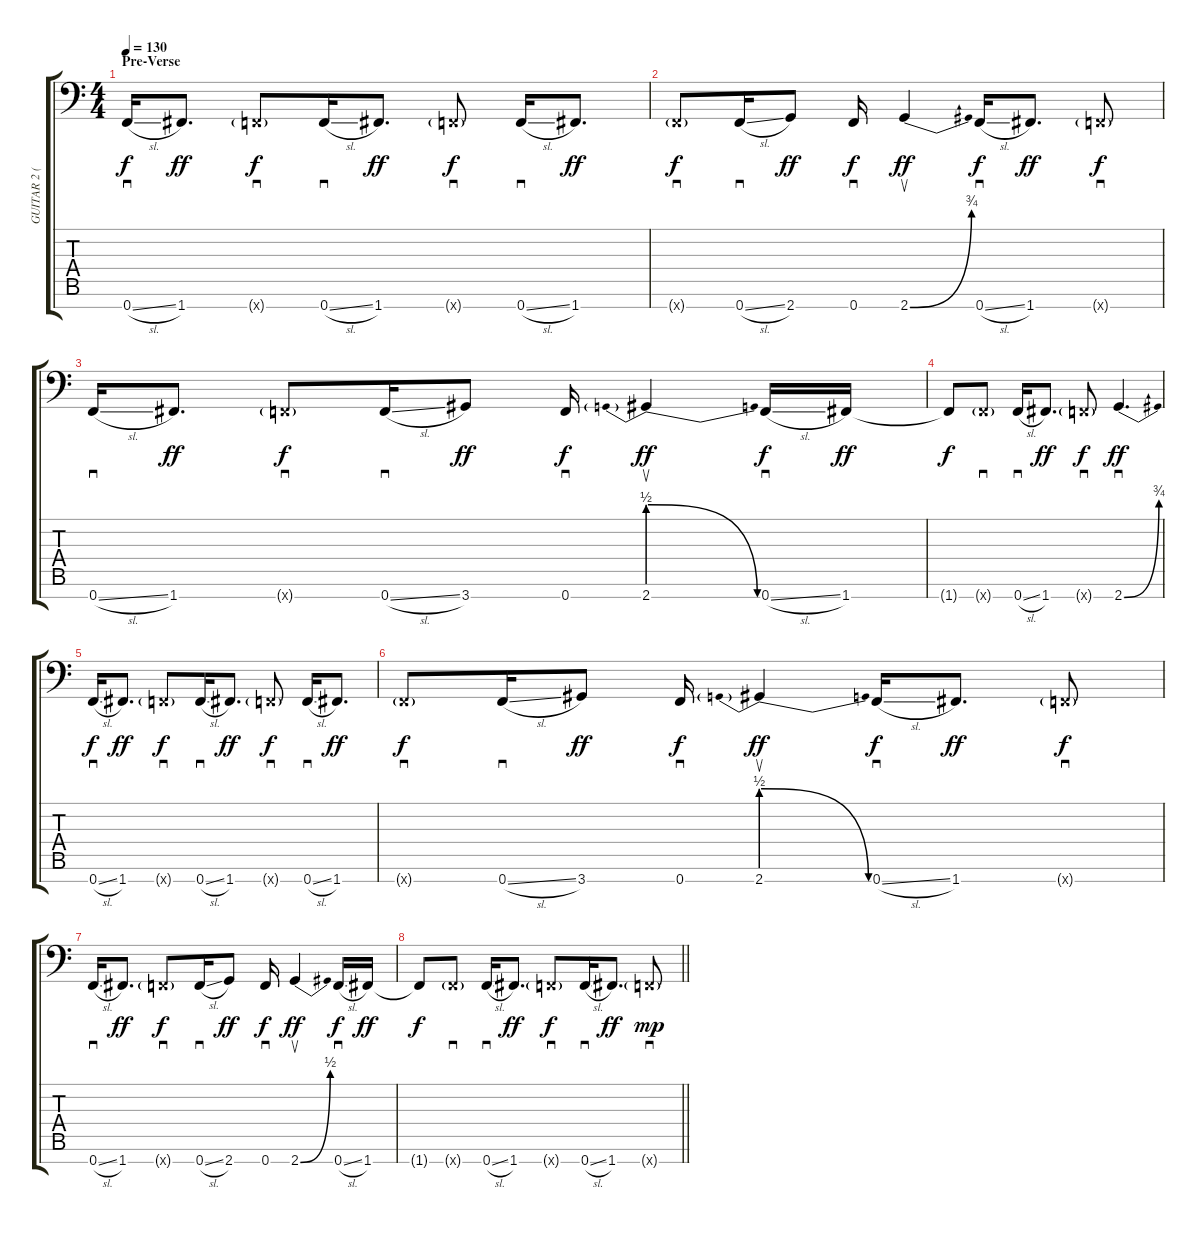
\track ("GUITAR 2 (Marten Hagstrom)" "GUITAR 2 (") {instrument distortionguitar}
\staff {score tabs}
\tuning (Bb3 F3 Db3 Ab2 Eb2 Bb1 F1) {hide}
\ts (4 4)
\section ("" "Pre-Verse")
\tempo 130
\clef f4
\ks c
0.7{sl}.16{sd dy f} 1.7.8{d dy ff} 0.7{g x}.8{sd dy f} 0.7{sl}.16{sd} 1.7.8{d dy ff} 0.7{g x}.8{sd dy f} 0.7{sl}.16{sd} 1.7.8{d dy ff} |
0.7{g x}.8{sd dy f} 0.7{sl}.16{sd} 2.7.8{dy ff} 0.7.16{sd dy f} 2.7{be (bend 0 0 60 3)}.4{su dy ff} 0.7{sl}.16{sd dy f} 1.7.8{d dy ff} 0.7{g x}.8{sd dy f} |
0.7{sl}.16{sd} 1.7.8{d dy ff} 0.7{g x}.8{sd dy f} 0.7{sl}.16{sd} 3.7.8{dy ff} 0.7.16{sd dy f} 2.7{be (prebendrelease 0 2 60 0)}.4{su dy ff} 0.7{sl}.16{sd dy f} 1.7.16{dy ff} |
1.7{t}.8{dy f} 0.7{g x}.8{sd} 0.7{sl}.16{sd} 1.7.8{d dy ff} 0.7{g x}.8{sd dy f} 2.7{be (bend 0 0 60 3)}.4{d sd dy ff} |
0.7{sl}.16{sd dy f} 1.7.8{d dy ff} 0.7{g x}.8{sd dy f} 0.7{sl}.16{sd} 1.7.8{d dy ff} 0.7{g x}.8{sd dy f} 0.7{sl}.16{sd} 1.7.8{d dy ff} |
0.7{g x}.8{sd dy f} 0.7{sl}.16{sd} 3.7.8{dy ff} 0.7.16{sd dy f} 2.7{be (prebendrelease 0 2 60 0)}.4{su dy ff} 0.7{sl}.16{sd dy f} 1.7.8{d dy ff} 0.7{g x}.8{sd dy f} |
0.7{sl}.16{sd} 1.7.8{d dy ff} 0.7{g x}.8{sd dy f} 0.7{sl}.16{sd} 2.7.8{dy ff} 0.7.16{sd dy f} 2.7{be (bend 0 0 60 2)}.4{su dy ff} 0.7{sl}.16{sd dy f} 1.7.16{dy ff} |
\barLineRight lightlight
1.7{t}.8{dy f} 0.7{g x}.8{sd} 0.7{sl}.16{sd} 1.7.8{d dy ff} 0.7{g x}.8{sd dy f} 0.7{sl}.16{sd} 1.7.8{d dy ff} 0.7{g x}.8{sd dy mp}
